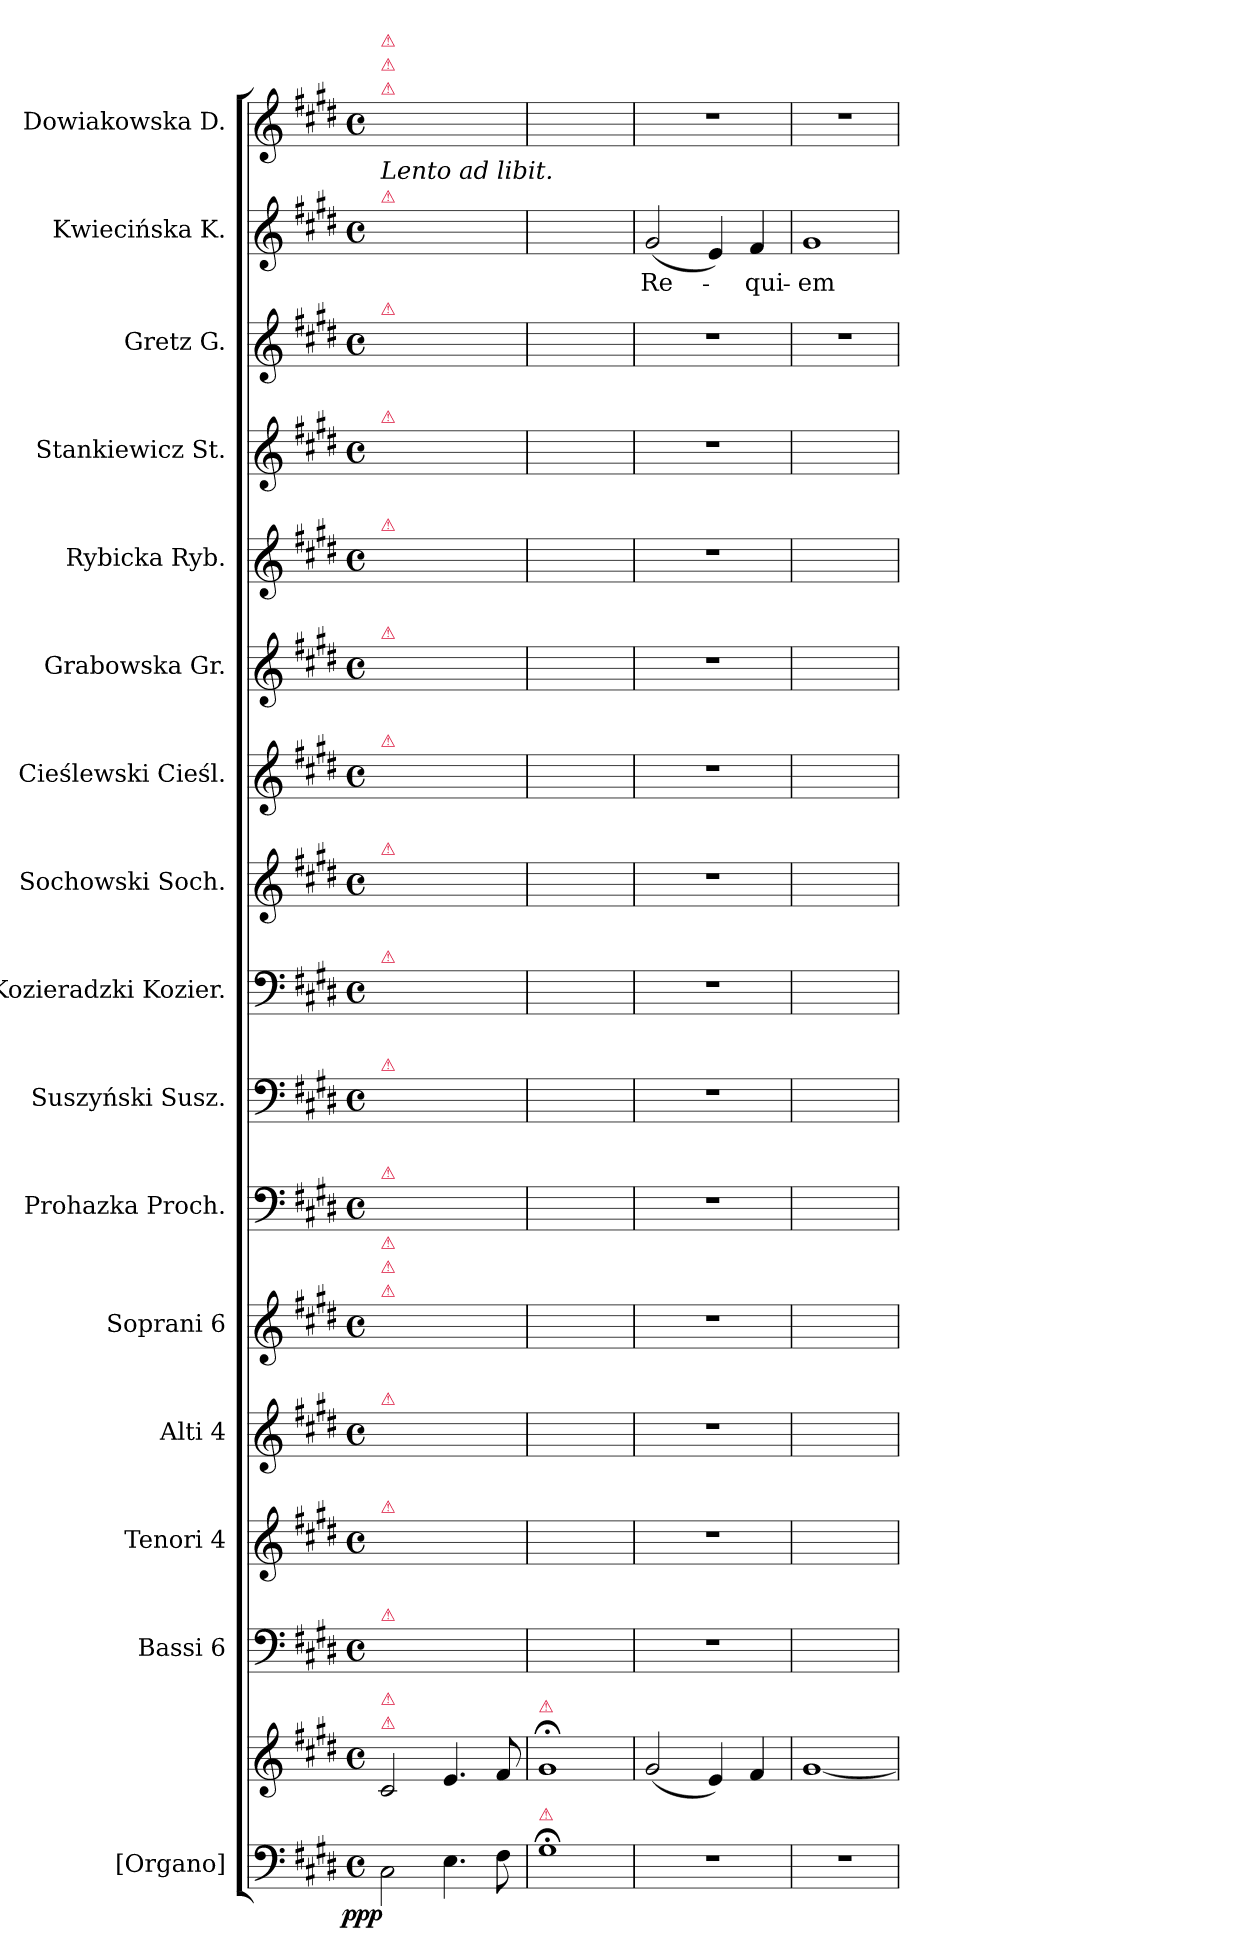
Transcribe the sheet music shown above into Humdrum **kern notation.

**kern	**kern	**dynam	**kern	**kern	**kern	**kern	**kern	**kern	**kern	**kern	**kern	**kern	**kern	**kern	**kern	**kern	**text	**kern
*part16	*part16	*part16	*part15	*part14	*part13	*part12	*part11	*part10	*part9	*part8	*part7	*part6	*part5	*part4	*part3	*part2	*part2	*part1
*staff17	*staff16	*staff16/17	*staff15	*staff14	*staff13	*staff12	*staff11	*staff10	*staff9	*staff8	*staff7	*staff6	*staff5	*staff4	*staff3	*staff2	*staff2	*staff1
*I"[Organo]	*	*	*I"Bassi 6	*I"Tenori 4	*I"Alti 4	*I"Soprani 6	*I"Prohazka Proch.	*I"Suszyński Susz.	*I"Kozieradzki Kozier.	*I"Sochowski Soch.	*I"Cieślewski Cieśl.	*I"Grabowska Gr.	*I"Rybicka Ryb.	*I"Stankiewicz St.	*I"Gretz G.	*I"Kwiecińska K.	*	*I"Dowiakowska D.
*	*	*	*	*	*	*	*I'P.	*I'Su.	*I'K.	*I'S.	*I'C.	*I'G.	*I'R.	*I'S.	*I'G.	*I'K.	*	*I'D.
*clefF4	*clefG2	*	*clefF4	*clefG2	*clefG2	*clefG2	*clefF4	*clefF4	*clefF4	*clefG2	*clefG2	*clefG2	*clefG2	*clefG2	*clefG2	*clefG2	*	*clefG2
*	*	*	*	*ITrd8c12	*	*	*	*	*	*ITrd8c12	*ITrd8c12	*	*	*	*	*	*	*
*k[f#c#g#d#]	*k[f#c#g#d#]	*	*k[f#c#g#d#]	*k[f#c#g#d#]	*k[f#c#g#d#]	*k[f#c#g#d#]	*k[f#c#g#d#]	*k[f#c#g#d#]	*k[f#c#g#d#]	*k[f#c#g#d#]	*k[f#c#g#d#]	*k[f#c#g#d#]	*k[f#c#g#d#]	*k[f#c#g#d#]	*k[f#c#g#d#]	*k[f#c#g#d#]	*	*k[f#c#g#d#]
*M4/4	*M4/4	*	*M4/4	*M4/4	*M4/4	*M4/4	*M4/4	*M4/4	*M4/4	*M4/4	*M4/4	*M4/4	*M4/4	*M4/4	*M4/4	*M4/4	*	*M4/4
*met(c)	*met(c)	*	*met(c)	*met(c)	*met(c)	*met(c)	*met(c)	*met(c)	*met(c)	*met(c)	*met(c)	*met(c)	*met(c)	*met(c)	*met(c)	*met(c)	*	*met(c)
=1	=1	=1	=1	=1	=1	=1	=1	=1	=1	=1	=1	=1	=1	=1	=1	=1	=1	=1
!	!	!	!	!	!	!	!	!	!	!	!	!	!	!	!	!	!	!LO:TX:a:color=crimson:t=⚠
!	!	!	!	!	!	!	!	!	!	!	!	!	!	!	!	!	!	!LO:TX:a:color=crimson:t=⚠
!	!	!	!	!	!	!	!	!	!	!	!	!	!	!	!	!	!	!LO:TX:a:color=crimson:t=⚠
!	!	!	!	!	!	!	!	!	!	!	!	!	!	!	!	!LO:TX:a:color=crimson:t=⚠	!	!
!	!	!	!	!	!	!	!	!	!	!	!	!	!	!	!	!LO:TX:a:i:t=Lento ad libit.	!	!
!	!	!	!	!	!	!	!	!	!	!	!	!	!	!	!LO:TX:a:color=crimson:t=⚠	!	!	!
!	!	!	!	!	!	!	!	!	!	!	!	!	!	!LO:TX:a:color=crimson:t=⚠	!	!	!	!
!	!	!	!	!	!	!	!	!	!	!	!	!	!LO:TX:a:color=crimson:t=⚠	!	!	!	!	!
!	!	!	!	!	!	!	!	!	!	!	!	!LO:TX:a:color=crimson:t=⚠	!	!	!	!	!	!
!	!	!	!	!	!	!	!	!	!	!	!LO:TX:a:color=crimson:t=⚠	!	!	!	!	!	!	!
!	!	!	!	!	!	!	!	!	!	!LO:TX:a:color=crimson:t=⚠	!	!	!	!	!	!	!	!
!	!	!	!	!	!	!	!	!	!LO:TX:a:color=crimson:t=⚠	!	!	!	!	!	!	!	!	!
!	!	!	!	!	!	!	!	!LO:TX:a:color=crimson:t=⚠	!	!	!	!	!	!	!	!	!	!
!	!	!	!	!	!	!	!LO:TX:a:color=crimson:t=⚠	!	!	!	!	!	!	!	!	!	!	!
!	!	!	!	!	!	!LO:TX:a:color=crimson:t=⚠	!	!	!	!	!	!	!	!	!	!	!	!
!	!	!	!	!	!	!LO:TX:a:color=crimson:t=⚠	!	!	!	!	!	!	!	!	!	!	!	!
!	!	!	!	!	!	!LO:TX:a:color=crimson:t=⚠	!	!	!	!	!	!	!	!	!	!	!	!
!	!	!	!	!	!LO:TX:a:color=crimson:t=⚠	!	!	!	!	!	!	!	!	!	!	!	!	!
!	!	!	!	!LO:TX:a:color=crimson:t=⚠	!	!	!	!	!	!	!	!	!	!	!	!	!	!
!	!	!	!LO:TX:a:color=crimson:t=⚠	!	!	!	!	!	!	!	!	!	!	!	!	!	!	!
!	!LO:TX:a:color=crimson:t=⚠	!	!	!	!	!	!	!	!	!	!	!	!	!	!	!	!	!
!	!LO:TX:a:color=crimson:t=⚠	!	!	!	!	!	!	!	!	!	!	!	!	!	!	!	!	!
!	!	!LO:DY:b=2:rj	!	!	!	!	!	!	!	!	!	!	!	!	!	!	!	!
2C#i\	2c#i/	ppp	1ryy	1ryy	1ryy	1ryy	1ryy	1ryy	1ryy	1ryy	1ryy	1ryy	1ryy	1ryy	1ryy	1ryy	.	1ryy
4.Ei\	4.ei/	.	.	.	.	.	.	.	.	.	.	.	.	.	.	.	.	.
8F#i\	8f#i/	.	.	.	.	.	.	.	.	.	.	.	.	.	.	.	.	.
=2	=2	=2	=2	=2	=2	=2	=2	=2	=2	=2	=2	=2	=2	=2	=2	=2	=2	=2
!	!LO:TX:a:color=crimson:t=⚠	!	!	!	!	!	!	!	!	!	!	!	!	!	!	!	!	!
!LO:TX:a:color=crimson:t=⚠	!	!	!	!	!	!	!	!	!	!	!	!	!	!	!	!	!	!
1G#;<i	1g#;<i	.	1ryy	1ryy	1ryy	1ryy	1ryy	1ryy	1ryy	1ryy	1ryy	1ryy	1ryy	1ryy	1ryy	1ryy	.	1ryy
=3	=3	=3	=3	=3	=3	=3	=3	=3	=3	=3	=3	=3	=3	=3	=3	=3	=3	=3
1r	(<2g#/	.	1r	1r	1r	1r	1r	1r	1r	1r	1r	1r	1r	1r	1r	(<2g#/	Re-	1r
.	4e/)	.	.	.	.	.	.	.	.	.	.	.	.	.	.	4e/)	.	.
.	4f#/	.	.	.	.	.	.	.	.	.	.	.	.	.	.	4f#/	-qui-	.
=4	=4	=4	=4	=4	=4	=4	=4	=4	=4	=4	=4	=4	=4	=4	=4	=4	=4	=4
1r	[1g#	.	1ryy	1ryy	1ryy	1ryy	1ryy	1ryy	1ryy	1ryy	1ryy	1ryy	1ryy	1ryy	1r	1g#	-em	1r
=	=	=	=	=	=	=	=	=	=	=	=	=	=	=	=	=	=	=
*-	*-	*-	*-	*-	*-	*-	*-	*-	*-	*-	*-	*-	*-	*-	*-	*-	*-	*-
